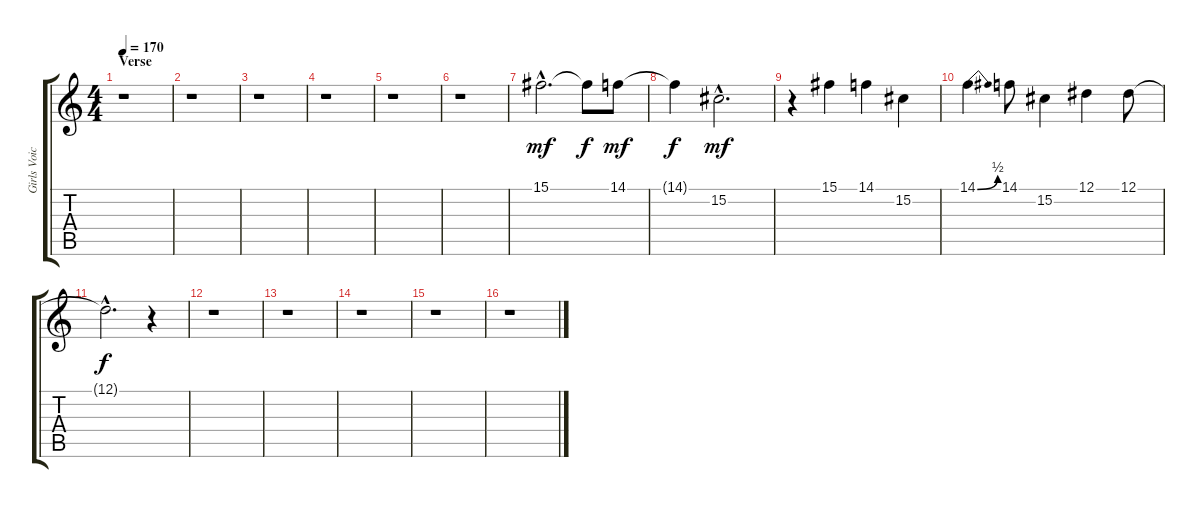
\track ("Girls Voice" "Girls Voic") {instrument lead1square}
\staff {score tabs}
\tuning (Eb4 Bb3 Gb3 Db3 Ab2 Eb2) {hide}
\ts (4 4)
\section ("" "Verse")
\tempo 170
\clef g2
\ks c
r.1{dy mf} |
r.1 |
r.1 |
r.1 |
r.1 |
r.1 |
15.1{hac}.2{d} 15.1{t}.8{dy f} 14.1.8{dy mf} |
14.1{t}.4{dy f} 15.2{hac}.2{d dy mf} |
r.4 15.1.4 14.1.4 15.2.4 |
14.1{be (bend 0 0 60 2)}.4 14.1.8 15.2.4 12.1.4 12.1.8 |
12.1{hac t}.2{d dy f} r.4 |
r.1 |
\section ("" "")
r.1 |
r.1 |
r.1 |
r.1
